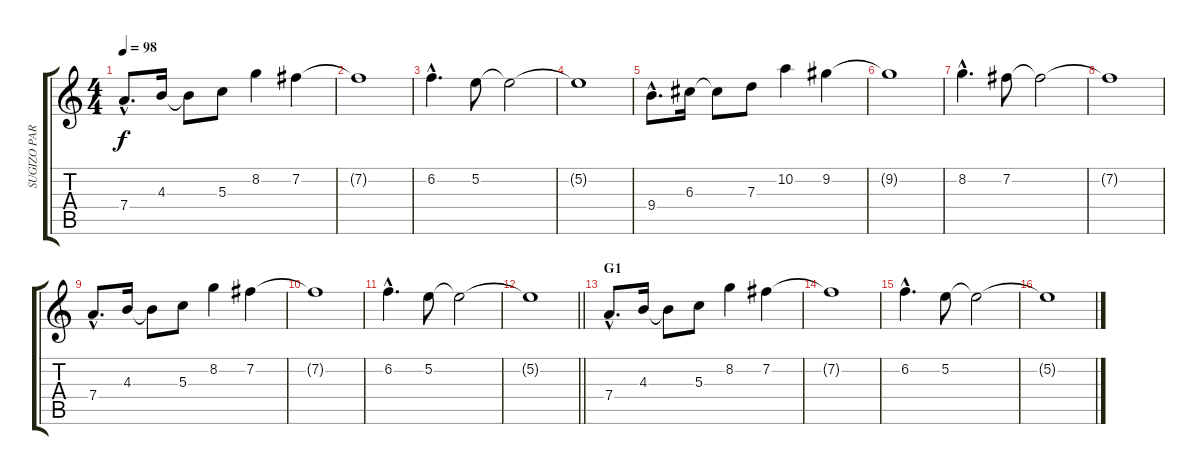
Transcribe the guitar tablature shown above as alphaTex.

\track ("SUGIZO PART 2" "SUGIZO PAR") {instrument distortionguitar}
\staff {score tabs}
\tuning (E4 B3 G3 D3 A2 E2) {hide}
\ts (4 4)
\tempo 98
\clef g2
\ks c
7.4{hac}.8{d dy f} 4.3.16 4.3{t}.8 5.3.8 8.2.4 7.2.4 |
7.2{t}.1 |
6.2{hac}.4{d} 5.2.8 5.2{t}.2 |
5.2{t}.1 |
9.4{hac}.8{d} 6.3.16 6.3{t}.8 7.3.8 10.2.4 9.2.4 |
9.2{t}.1 |
8.2{hac}.4{d} 7.2.8 7.2{t}.2 |
7.2{t}.1 |
7.4{hac}.8{d} 4.3.16 4.3{t}.8 5.3.8 8.2.4 7.2.4 |
7.2{t}.1 |
6.2{hac}.4{d} 5.2.8 5.2{t}.2 |
\barLineRight lightlight
5.2{t}.1 |
\section ("" "G1")
7.4{hac}.8{d} 4.3.16 4.3{t}.8 5.3.8 8.2.4 7.2.4 |
7.2{t}.1 |
6.2{hac}.4{d} 5.2.8 5.2{t}.2 |
5.2{t}.1
